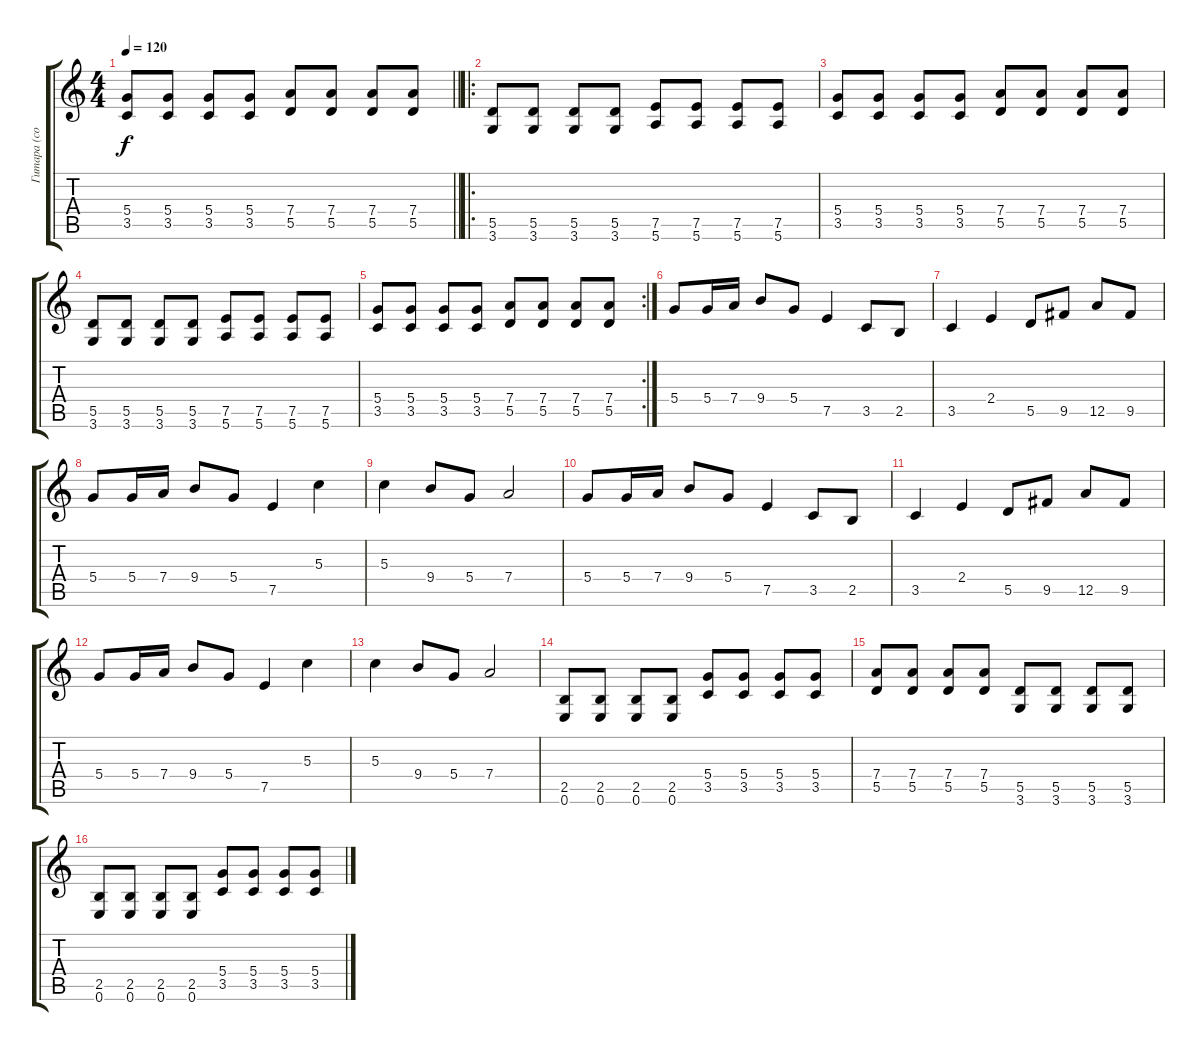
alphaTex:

\track ("Гитара (соло)" "Гитара (со") {instrument acousticguitarsteel}
\staff {score tabs}
\tuning (E4 B3 G3 D3 A2 E2) {hide}
\ts (4 4)
\tempo 120
\clef g2
\barLineRight lightlight
\ks c
(5.4 3.5).8{dy f} (5.4 3.5).8 (5.4 3.5).8 (5.4 3.5).8 (7.4 5.5).8 (7.4 5.5).8 (7.4 5.5).8 (7.4 5.5).8 |
\ro
(5.5 3.6).8 (5.5 3.6).8 (5.5 3.6).8 (5.5 3.6).8 (7.5 5.6).8 (7.5 5.6).8 (7.5 5.6).8 (7.5 5.6).8 |
(5.4 3.5).8 (5.4 3.5).8 (5.4 3.5).8 (5.4 3.5).8 (7.4 5.5).8 (7.4 5.5).8 (7.4 5.5).8 (7.4 5.5).8 |
(5.5 3.6).8 (5.5 3.6).8 (5.5 3.6).8 (5.5 3.6).8 (7.5 5.6).8 (7.5 5.6).8 (7.5 5.6).8 (7.5 5.6).8 |
\rc 2
(5.4 3.5).8 (5.4 3.5).8 (5.4 3.5).8 (5.4 3.5).8 (7.4 5.5).8 (7.4 5.5).8 (7.4 5.5).8 (7.4 5.5).8 |
5.4.8{instrument distortionguitar} 5.4.16 7.4.16 9.4.8 5.4.8 7.5.4 3.5.8 2.5.8 |
3.5.4 2.4.4 5.5.8 9.5.8 12.5.8 9.5.8 |
5.4.8 5.4.16 7.4.16 9.4.8 5.4.8 7.5.4 5.3.4 |
5.3.4 9.4.8 5.4.8 7.4.2 |
5.4.8 5.4.16 7.4.16 9.4.8 5.4.8 7.5.4 3.5.8 2.5.8 |
3.5.4 2.4.4 5.5.8 9.5.8 12.5.8 9.5.8 |
5.4.8 5.4.16 7.4.16 9.4.8 5.4.8 7.5.4 5.3.4 |
5.3.4 9.4.8 5.4.8 7.4.2 |
(2.5 0.6).8 (2.5 0.6).8 (2.5 0.6).8 (2.5 0.6).8 (5.4 3.5).8 (5.4 3.5).8 (5.4 3.5).8 (5.4 3.5).8 |
(7.4 5.5).8 (7.4 5.5).8 (7.4 5.5).8 (7.4 5.5).8 (5.5 3.6).8 (5.5 3.6).8 (5.5 3.6).8 (5.5 3.6).8 |
(2.5 0.6).8 (2.5 0.6).8 (2.5 0.6).8 (2.5 0.6).8 (5.4 3.5).8 (5.4 3.5).8 (5.4 3.5).8 (5.4 3.5).8
